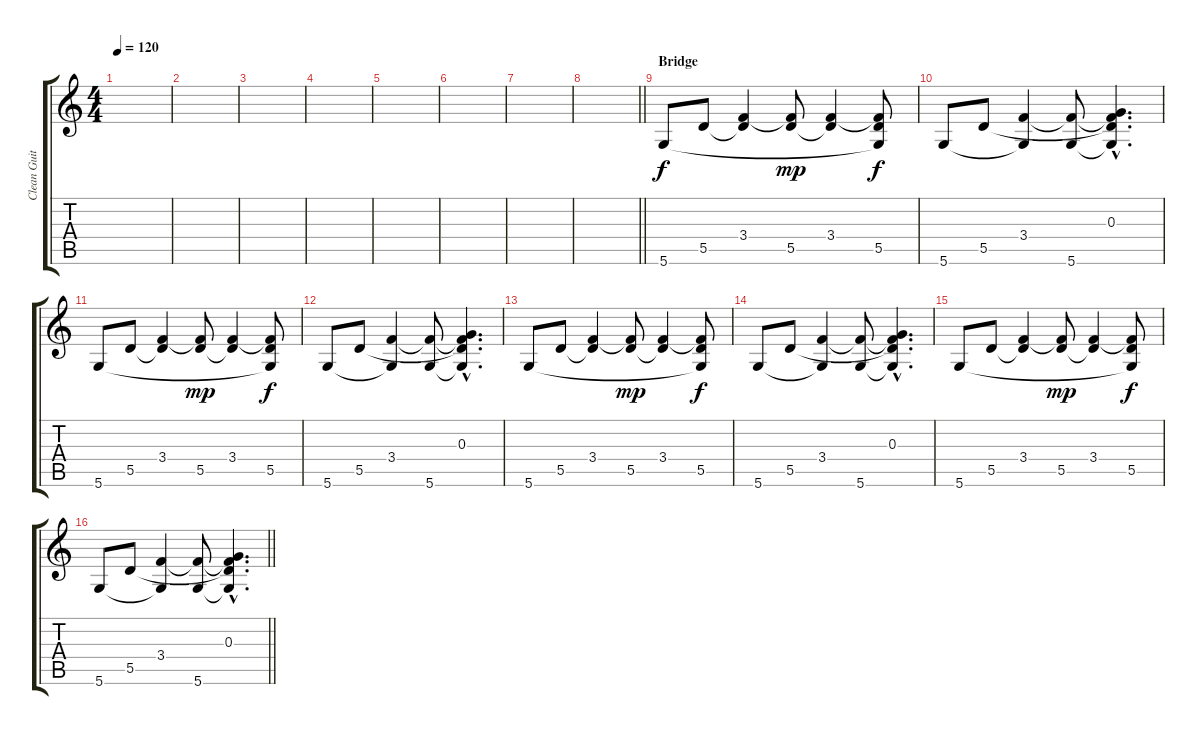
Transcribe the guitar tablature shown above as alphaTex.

\track ("Clean Guitar" "Clean Guit") {instrument electricguitarclean}
\staff {score tabs}
\tuning (E4 B3 G3 D3 A2 D2) {hide}
\ts (4 4)
\tempo 120
\clef g2
\ks c
|
|
|
|
|
|
|
\barLineRight lightlight
|
\section ("" "Bridge")
5.6.8 5.5.8 (3.4 5.5{t}).4 (3.4{t} 5.5).8{dy mp} (3.4 5.5{t}).4 (3.4{t} 5.5 5.6{t}).8{dy f} |
5.6.8 5.5.8 (3.4 5.6{t}).4 (3.4{t} 5.6).8 (0.3{hac} 3.4{hac t} 5.5{hac t} 5.6{hac t}).4{d} |
5.6.8 5.5.8 (3.4 5.5{t}).4 (3.4{t} 5.5).8{dy mp} (3.4 5.5{t}).4 (3.4{t} 5.5 5.6{t}).8{dy f} |
5.6.8 5.5.8 (3.4 5.6{t}).4 (3.4{t} 5.6).8 (0.3{hac} 3.4{hac t} 5.5{hac t} 5.6{hac t}).4{d} |
5.6.8 5.5.8 (3.4 5.5{t}).4 (3.4{t} 5.5).8{dy mp} (3.4 5.5{t}).4 (3.4{t} 5.5 5.6{t}).8{dy f} |
5.6.8 5.5.8 (3.4 5.6{t}).4 (3.4{t} 5.6).8 (0.3{hac} 3.4{hac t} 5.5{hac t} 5.6{hac t}).4{d} |
5.6.8 5.5.8 (3.4 5.5{t}).4 (3.4{t} 5.5).8{dy mp} (3.4 5.5{t}).4 (3.4{t} 5.5 5.6{t}).8{dy f} |
\barLineRight lightlight
5.6.8 5.5.8 (3.4 5.6{t}).4 (3.4{t} 5.6).8 (0.3{hac} 3.4{hac t} 5.5{hac t} 5.6{hac t}).4{d}
